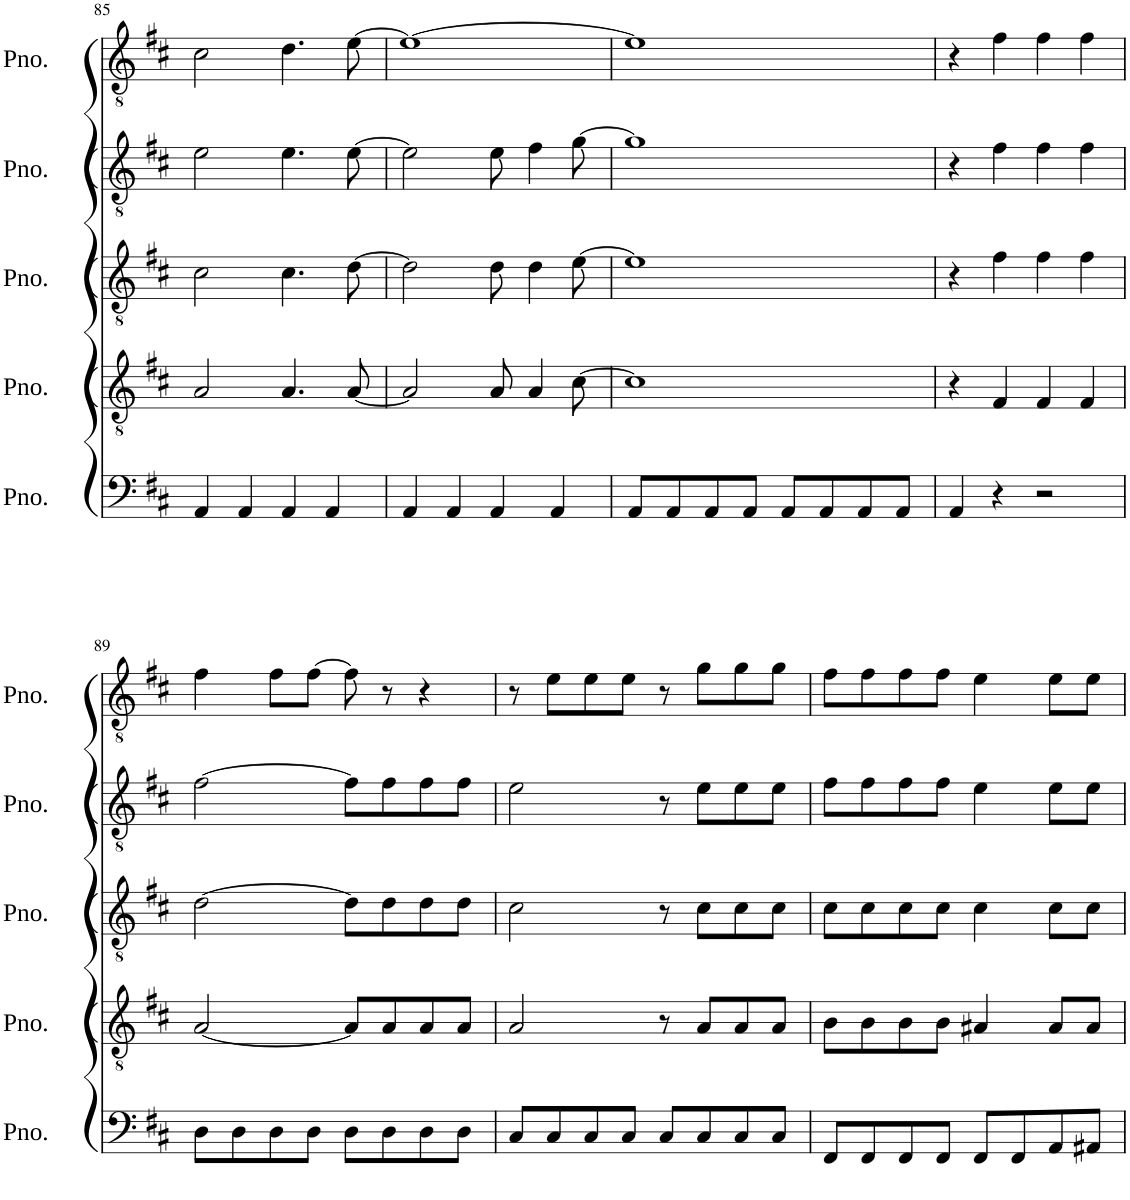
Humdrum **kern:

**kern	**kern	**kern	**kern	**kern
*part5	*part4	*part3	*part2	*part1
*staff5	*staff4	*staff3	*staff2	*staff1
*I"Piano	*I"Piano	*I"Piano	*I"Piano	*I"Piano
*I'Pno.	*I'Pno.	*I'Pno.	*I'Pno.	*I'Pno.
!!LO:PB:g=z
*clefF4	*clefGv2	*clefGv2	*clefGv2	*clefGv2
*k[f#c#]	*k[f#c#]	*k[f#c#]	*k[f#c#]	*k[f#c#]
*M4/4	*M4/4	*M4/4	*M4/4	*M4/4
=85	=85	=85	=85	=85
4AA/	2A/	2c#\	2e\	2c#\
4AA/	.	.	.	.
4AA/	4.A/	4.c#\	4.e\	4.d\
4AA/	.	.	.	.
.	[8A/	[8d\	[8e\	[8e\
=86	=86	=86	=86	=86
4AA/	2A/]	2d\]	2e\]	1e_
4AA/	.	.	.	.
4AA/	8A/	8d\	8e\	.
.	4A/	4d\	4f#\	.
4AA/	.	.	.	.
.	[8c#\	[8e\	[8g\	.
=87	=87	=87	=87	=87
8AA/L	1c#]	1e]	1g]	1e]
8AA/	.	.	.	.
8AA/	.	.	.	.
8AA/J	.	.	.	.
8AA/L	.	.	.	.
8AA/	.	.	.	.
8AA/	.	.	.	.
8AA/J	.	.	.	.
=88	=88	=88	=88	=88
4AA/	4r	4r	4r	4r
4r	4F#/	4f#\	4f#\	4f#\
2r	4F#/	4f#\	4f#\	4f#\
.	4F#/	4f#\	4f#\	4f#\
!!LO:LB:g=z
=89	=89	=89	=89	=89
8D\L	[2A/	[2d\	[2f#\	4f#\
8D\	.	.	.	.
8D\	.	.	.	8f#\L
8D\J	.	.	.	[8f#\J
8D\L	8A/L]	8d\L]	8f#\L]	8f#\]
8D\	8A/	8d\	8f#\	8r
8D\	8A/	8d\	8f#\	4r
8D\J	8A/J	8d\J	8f#\J	.
=90	=90	=90	=90	=90
8C#/L	2A/	2c#\	2e\	8r
8C#/	.	.	.	8e\L
8C#/	.	.	.	8e\
8C#/J	.	.	.	8e\J
8C#/L	8r	8r	8r	8r
8C#/	8A/L	8c#\L	8e\L	8g\L
8C#/	8A/	8c#\	8e\	8g\
8C#/J	8A/J	8c#\J	8e\J	8g\J
=91	=91	=91	=91	=91
8FF#/L	8B\L	8c#\L	8f#\L	8f#\L
8FF#/	8B\	8c#\	8f#\	8f#\
8FF#/	8B\	8c#\	8f#\	8f#\
8FF#/J	8B\J	8c#\J	8f#\J	8f#\J
8FF#/L	4A#X/	4c#\	4e\	4e\
8FF#/	.	.	.	.
8AA/	8A#/L	8c#\L	8e\L	8e\L
8AA#X/J	8A#/J	8c#\J	8e\J	8e\J
=	=	=	=	=
*-	*-	*-	*-	*-
